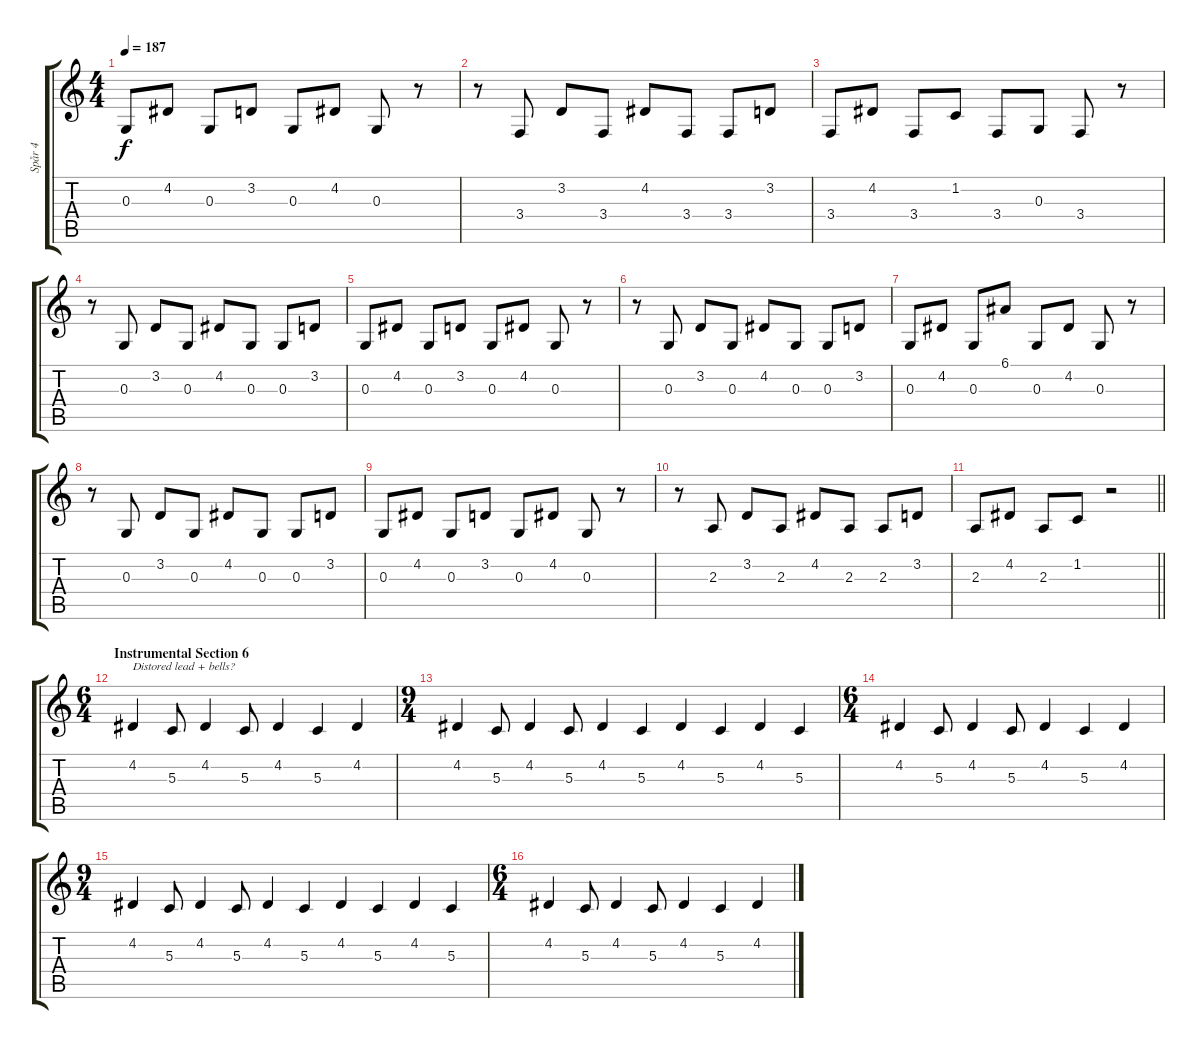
\track ("Spår 4" "Spår 4") {instrument stringensemble1}
\staff {score tabs}
\tuning (E4 B3 G3 D3 A2 E2) {hide}
\ts (4 4)
\tempo 187
\clef g2
\ks c
0.3.8{dy f} 4.2.8 0.3.8 3.2.8 0.3.8 4.2.8 0.3.8 r.8 |
r.8 3.4.8 3.2.8 3.4.8 4.2.8 3.4.8 3.4.8 3.2.8 |
3.4.8 4.2.8 3.4.8 1.2.8 3.4.8 0.3.8 3.4.8 r.8 |
r.8 0.3.8 3.2.8 0.3.8 4.2.8 0.3.8 0.3.8 3.2.8 |
0.3.8 4.2.8 0.3.8 3.2.8 0.3.8 4.2.8 0.3.8 r.8 |
r.8 0.3.8 3.2.8 0.3.8 4.2.8 0.3.8 0.3.8 3.2.8 |
0.3.8 4.2.8 0.3.8 6.1.8 0.3.8 4.2.8 0.3.8 r.8 |
r.8 0.3.8 3.2.8 0.3.8 4.2.8 0.3.8 0.3.8 3.2.8 |
0.3.8 4.2.8 0.3.8 3.2.8 0.3.8 4.2.8 0.3.8 r.8 |
r.8 2.3.8 3.2.8 2.3.8 4.2.8 2.3.8 2.3.8 3.2.8 |
\barLineRight lightlight
2.3.8 4.2.8 2.3.8 1.2.8 r.2 |
\ts (6 4)
\section ("" "Instrumental Section 6")
4.2.4{txt "Distored lead + bells?" instrument lead5charang} 5.3.8 4.2.4 5.3.8 4.2.4 5.3.4 4.2.4 |
\ts (9 4)
4.2.4 5.3.8 4.2.4 5.3.8 4.2.4 5.3.4 4.2.4 5.3.4 4.2.4 5.3.4 |
\ts (6 4)
4.2.4 5.3.8 4.2.4 5.3.8 4.2.4 5.3.4 4.2.4 |
\ts (9 4)
4.2.4 5.3.8 4.2.4 5.3.8 4.2.4 5.3.4 4.2.4 5.3.4 4.2.4 5.3.4 |
\ts (6 4)
4.2.4 5.3.8 4.2.4 5.3.8 4.2.4 5.3.4 4.2.4
